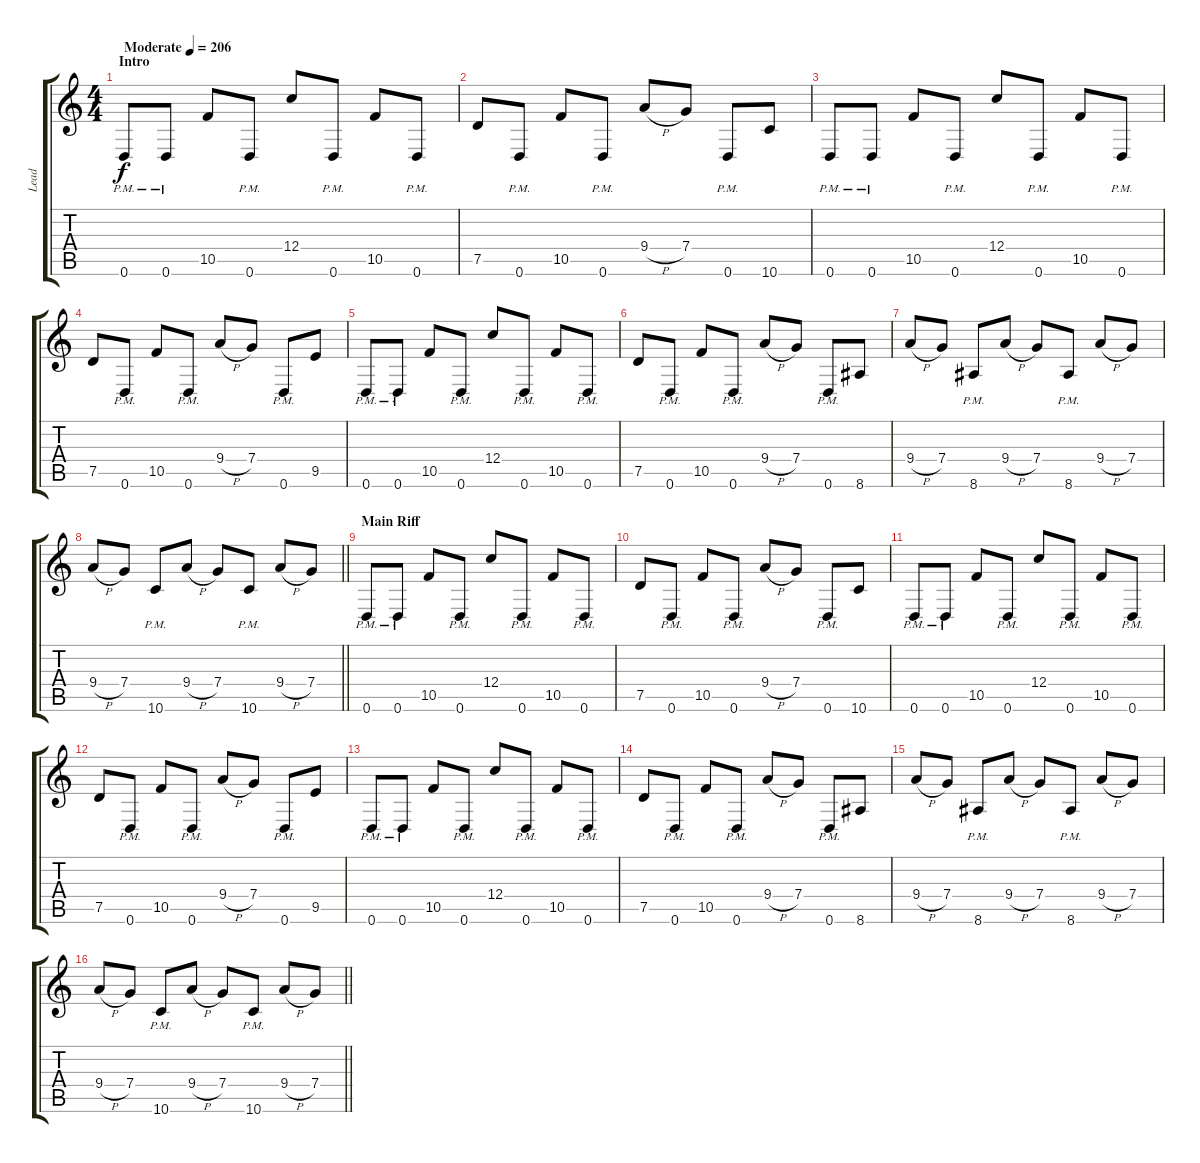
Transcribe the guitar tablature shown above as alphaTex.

\track ("Lead" "Lead") {instrument overdrivenguitar}
\staff {score tabs}
\tuning (D4 A3 F3 C3 G2 D2) {hide}
\ts (4 4)
\section ("" "Intro")
\tempo (206 "Moderate")
\clef g2
\ks c
0.6{pm}.8{dy f instrument overdrivenguitar} 0.6{pm}.8 10.5.8 0.6{pm}.8 12.4.8 0.6{pm}.8 10.5.8 0.6{pm}.8 |
7.5.8 0.6{pm}.8 10.5.8 0.6{pm}.8 9.4{h}.8 7.4.8 0.6{pm}.8 10.6.8 |
0.6{pm}.8 0.6{pm}.8 10.5.8 0.6{pm}.8 12.4.8 0.6{pm}.8 10.5.8 0.6{pm}.8 |
7.5.8 0.6{pm}.8 10.5.8 0.6{pm}.8 9.4{h}.8 7.4.8 0.6{pm}.8 9.5.8 |
0.6{pm}.8 0.6{pm}.8 10.5.8 0.6{pm}.8 12.4.8 0.6{pm}.8 10.5.8 0.6{pm}.8 |
7.5.8 0.6{pm}.8 10.5.8 0.6{pm}.8 9.4{h}.8 7.4.8 0.6{pm}.8 8.6.8 |
9.4{h}.8 7.4.8 8.6{pm}.8 9.4{h}.8 7.4.8 8.6{pm}.8 9.4{h}.8 7.4.8 |
\barLineRight lightlight
9.4{h}.8 7.4.8 10.6{pm}.8 9.4{h}.8 7.4.8 10.6{pm}.8 9.4{h}.8 7.4.8 |
\section ("" "Main Riff")
0.6{pm}.8 0.6{pm}.8 10.5.8 0.6{pm}.8 12.4.8 0.6{pm}.8 10.5.8 0.6{pm}.8 |
7.5.8 0.6{pm}.8 10.5.8 0.6{pm}.8 9.4{h}.8 7.4.8 0.6{pm}.8 10.6.8 |
0.6{pm}.8 0.6{pm}.8 10.5.8 0.6{pm}.8 12.4.8 0.6{pm}.8 10.5.8 0.6{pm}.8 |
7.5.8 0.6{pm}.8 10.5.8 0.6{pm}.8 9.4{h}.8 7.4.8 0.6{pm}.8 9.5.8 |
0.6{pm}.8 0.6{pm}.8 10.5.8 0.6{pm}.8 12.4.8 0.6{pm}.8 10.5.8 0.6{pm}.8 |
7.5.8 0.6{pm}.8 10.5.8 0.6{pm}.8 9.4{h}.8 7.4.8 0.6{pm}.8 8.6.8 |
9.4{h}.8 7.4.8 8.6{pm}.8 9.4{h}.8 7.4.8 8.6{pm}.8 9.4{h}.8 7.4.8 |
\barLineRight lightlight
9.4{h}.8 7.4.8 10.6{pm}.8 9.4{h}.8 7.4.8 10.6{pm}.8 9.4{h}.8 7.4.8
